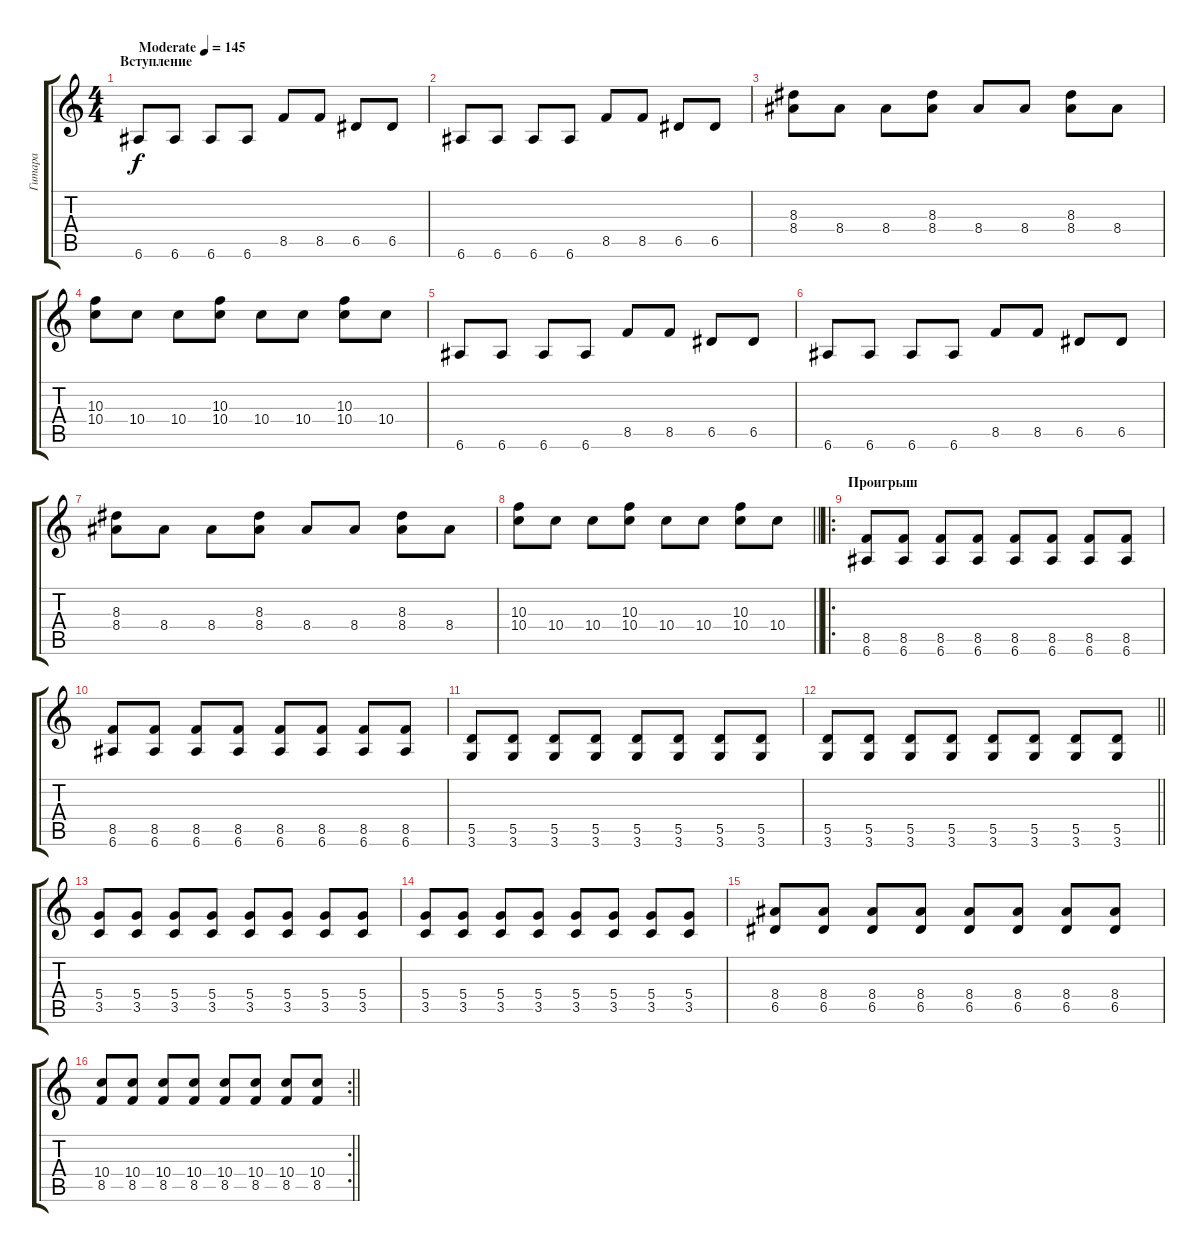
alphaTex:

\track ("Гитара" "Гитара") {instrument distortionguitar}
\staff {score tabs}
\tuning (E4 B3 G3 D3 A2 E2) {hide}
\ts (4 4)
\section ("" "Вступление")
\tempo (145 "Moderate")
\clef g2
\ks c
6.6.8{dy f instrument distortionguitar} 6.6.8 6.6.8 6.6.8 8.5.8 8.5.8 6.5.8 6.5.8 |
6.6.8 6.6.8 6.6.8 6.6.8 8.5.8 8.5.8 6.5.8 6.5.8 |
(8.3 8.4).8 8.4.8 8.4.8 (8.3 8.4).8 8.4.8 8.4.8 (8.3 8.4).8 8.4.8 |
(10.3 10.4).8 10.4.8 10.4.8 (10.3 10.4).8 10.4.8 10.4.8 (10.3 10.4).8 10.4.8 |
6.6.8 6.6.8 6.6.8 6.6.8 8.5.8 8.5.8 6.5.8 6.5.8 |
6.6.8 6.6.8 6.6.8 6.6.8 8.5.8 8.5.8 6.5.8 6.5.8 |
(8.3 8.4).8 8.4.8 8.4.8 (8.3 8.4).8 8.4.8 8.4.8 (8.3 8.4).8 8.4.8 |
\barLineRight lightlight
(10.3 10.4).8 10.4.8 10.4.8 (10.3 10.4).8 10.4.8 10.4.8 (10.3 10.4).8 10.4.8 |
\ro
\section ("" "Проигрыш")
(8.5 6.6).8 (8.5 6.6).8 (8.5 6.6).8 (8.5 6.6).8 (8.5 6.6).8 (8.5 6.6).8 (8.5 6.6).8 (8.5 6.6).8 |
(8.5 6.6).8 (8.5 6.6).8 (8.5 6.6).8 (8.5 6.6).8 (8.5 6.6).8 (8.5 6.6).8 (8.5 6.6).8 (8.5 6.6).8 |
(5.5 3.6).8 (5.5 3.6).8 (5.5 3.6).8 (5.5 3.6).8 (5.5 3.6).8 (5.5 3.6).8 (5.5 3.6).8 (5.5 3.6).8 |
\barLineRight lightlight
(5.5 3.6).8 (5.5 3.6).8 (5.5 3.6).8 (5.5 3.6).8 (5.5 3.6).8 (5.5 3.6).8 (5.5 3.6).8 (5.5 3.6).8 |
(5.4 3.5).8 (5.4 3.5).8 (5.4 3.5).8 (5.4 3.5).8 (5.4 3.5).8 (5.4 3.5).8 (5.4 3.5).8 (5.4 3.5).8 |
(5.4 3.5).8 (5.4 3.5).8 (5.4 3.5).8 (5.4 3.5).8 (5.4 3.5).8 (5.4 3.5).8 (5.4 3.5).8 (5.4 3.5).8 |
(8.4 6.5).8 (8.4 6.5).8 (8.4 6.5).8 (8.4 6.5).8 (8.4 6.5).8 (8.4 6.5).8 (8.4 6.5).8 (8.4 6.5).8 |
\rc 2
\barLineRight lightlight
(10.4 8.5).8 (10.4 8.5).8 (10.4 8.5).8 (10.4 8.5).8 (10.4 8.5).8 (10.4 8.5).8 (10.4 8.5).8 (10.4 8.5).8
